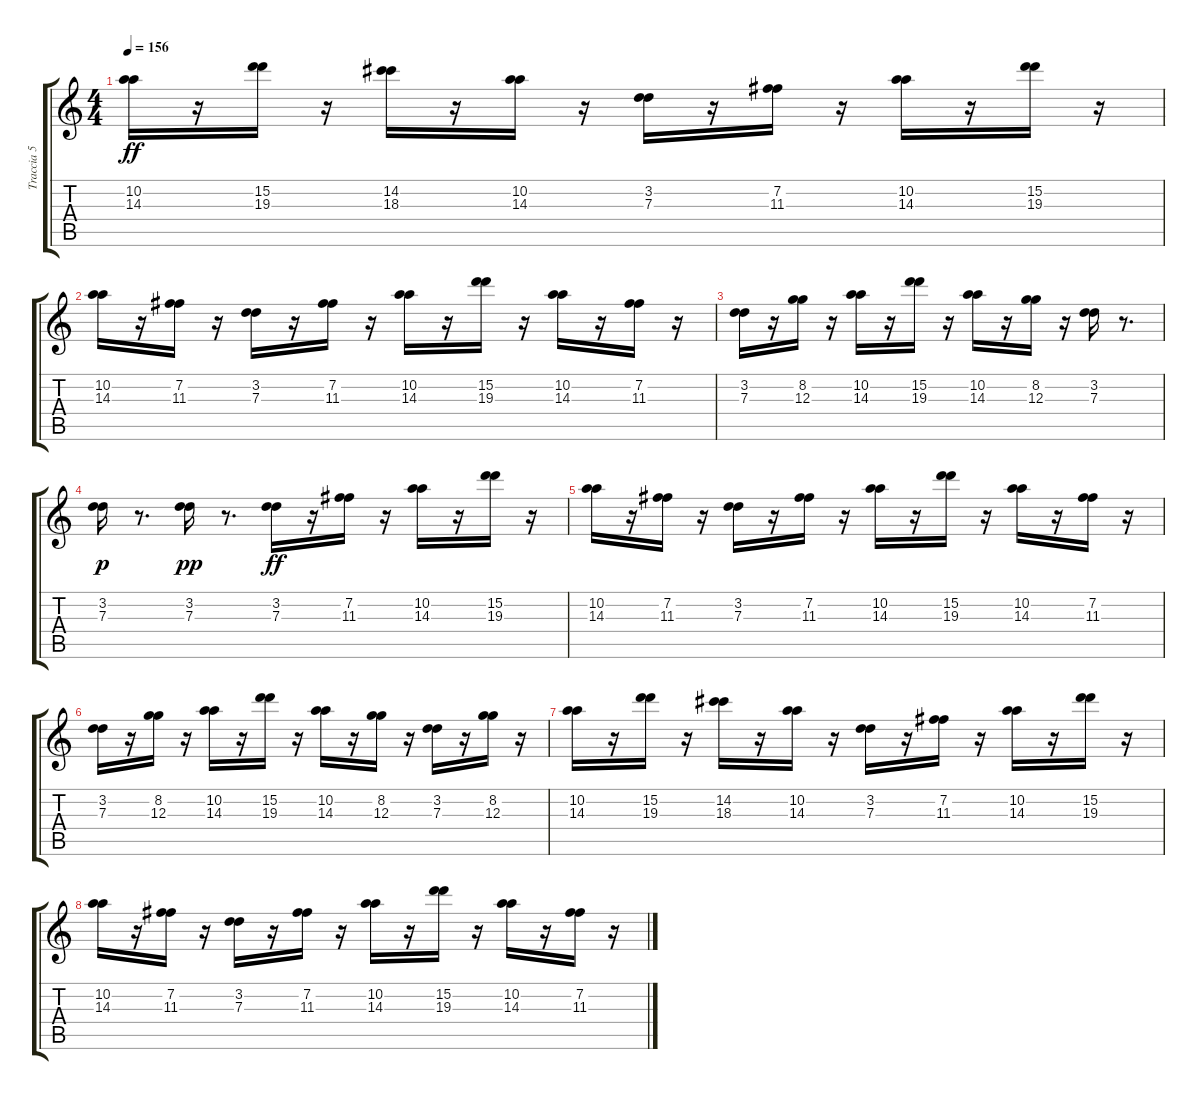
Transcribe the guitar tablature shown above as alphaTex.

\track ("Traccia 5" "Traccia 5") {instrument overdrivenguitar}
\staff {score tabs}
\tuning (E4 B3 G3 D3 A2 E2) {hide}
\ts (4 4)
\tempo 156
\clef g2
\ks c
(10.2 14.3).16{dy ff} r.16 (15.2 19.3).16 r.16 (14.2 18.3).16 r.16 (10.2 14.3).16 r.16 (3.2 7.3).16 r.16 (7.2 11.3).16 r.16 (10.2 14.3).16 r.16 (15.2 19.3).16 r.16 |
(10.2 14.3).16 r.16 (7.2 11.3).16 r.16 (3.2 7.3).16 r.16 (7.2 11.3).16 r.16 (10.2 14.3).16 r.16 (15.2 19.3).16 r.16 (10.2 14.3).16 r.16 (7.2 11.3).16 r.16 |
(3.2 7.3).16 r.16 (8.2 12.3).16 r.16 (10.2 14.3).16 r.16 (15.2 19.3).16 r.16 (10.2 14.3).16 r.16 (8.2 12.3).16 r.16 (3.2 7.3).16 r.8{d} |
(3.2 7.3).16{dy p} r.8{d} (3.2 7.3).16{dy pp} r.8{d} (3.2 7.3).16{dy ff} r.16 (7.2 11.3).16 r.16 (10.2 14.3).16 r.16 (15.2 19.3).16 r.16 |
(10.2 14.3).16 r.16 (7.2 11.3).16 r.16 (3.2 7.3).16 r.16 (7.2 11.3).16 r.16 (10.2 14.3).16 r.16 (15.2 19.3).16 r.16 (10.2 14.3).16 r.16 (7.2 11.3).16 r.16 |
(3.2 7.3).16 r.16 (8.2 12.3).16 r.16 (10.2 14.3).16 r.16 (15.2 19.3).16 r.16 (10.2 14.3).16 r.16 (8.2 12.3).16 r.16 (3.2 7.3).16 r.16 (8.2 12.3).16 r.16 |
(10.2 14.3).16 r.16 (15.2 19.3).16 r.16 (14.2 18.3).16 r.16 (10.2 14.3).16 r.16 (3.2 7.3).16 r.16 (7.2 11.3).16 r.16 (10.2 14.3).16 r.16 (15.2 19.3).16 r.16 |
(10.2 14.3).16 r.16 (7.2 11.3).16 r.16 (3.2 7.3).16 r.16 (7.2 11.3).16 r.16 (10.2 14.3).16 r.16 (15.2 19.3).16 r.16 (10.2 14.3).16 r.16 (7.2 11.3).16 r.16
